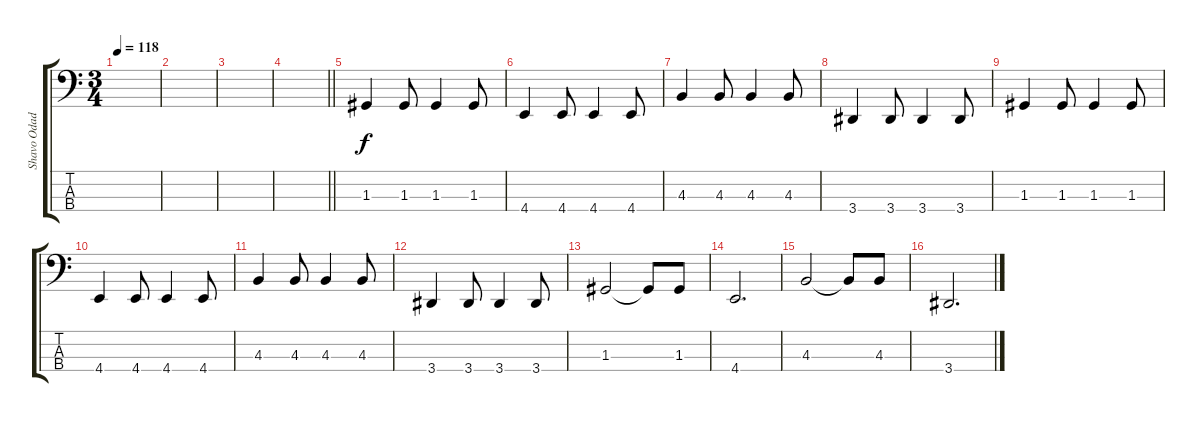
\track ("Shavo Odadjian" "Shavo Odad") {instrument electricbasspick}
\staff {score tabs}
\tuning (F2 C2 G1 C1) {hide}
\ts (3 4)
\tempo 118
\clef f4
\ks c
|
|
|
\barLineRight lightlight
|
1.3.4 1.3.8 1.3.4 1.3.8 |
4.4.4 4.4.8 4.4.4 4.4.8 |
4.3.4 4.3.8 4.3.4 4.3.8 |
3.4.4 3.4.8 3.4.4 3.4.8 |
1.3.4 1.3.8 1.3.4 1.3.8 |
4.4.4 4.4.8 4.4.4 4.4.8 |
4.3.4 4.3.8 4.3.4 4.3.8 |
3.4.4 3.4.8 3.4.4 3.4.8 |
1.3.2 1.3{t}.8 1.3.8 |
4.4.2{d} |
4.3.2 4.3{t}.8 4.3.8 |
3.4.2{d}
